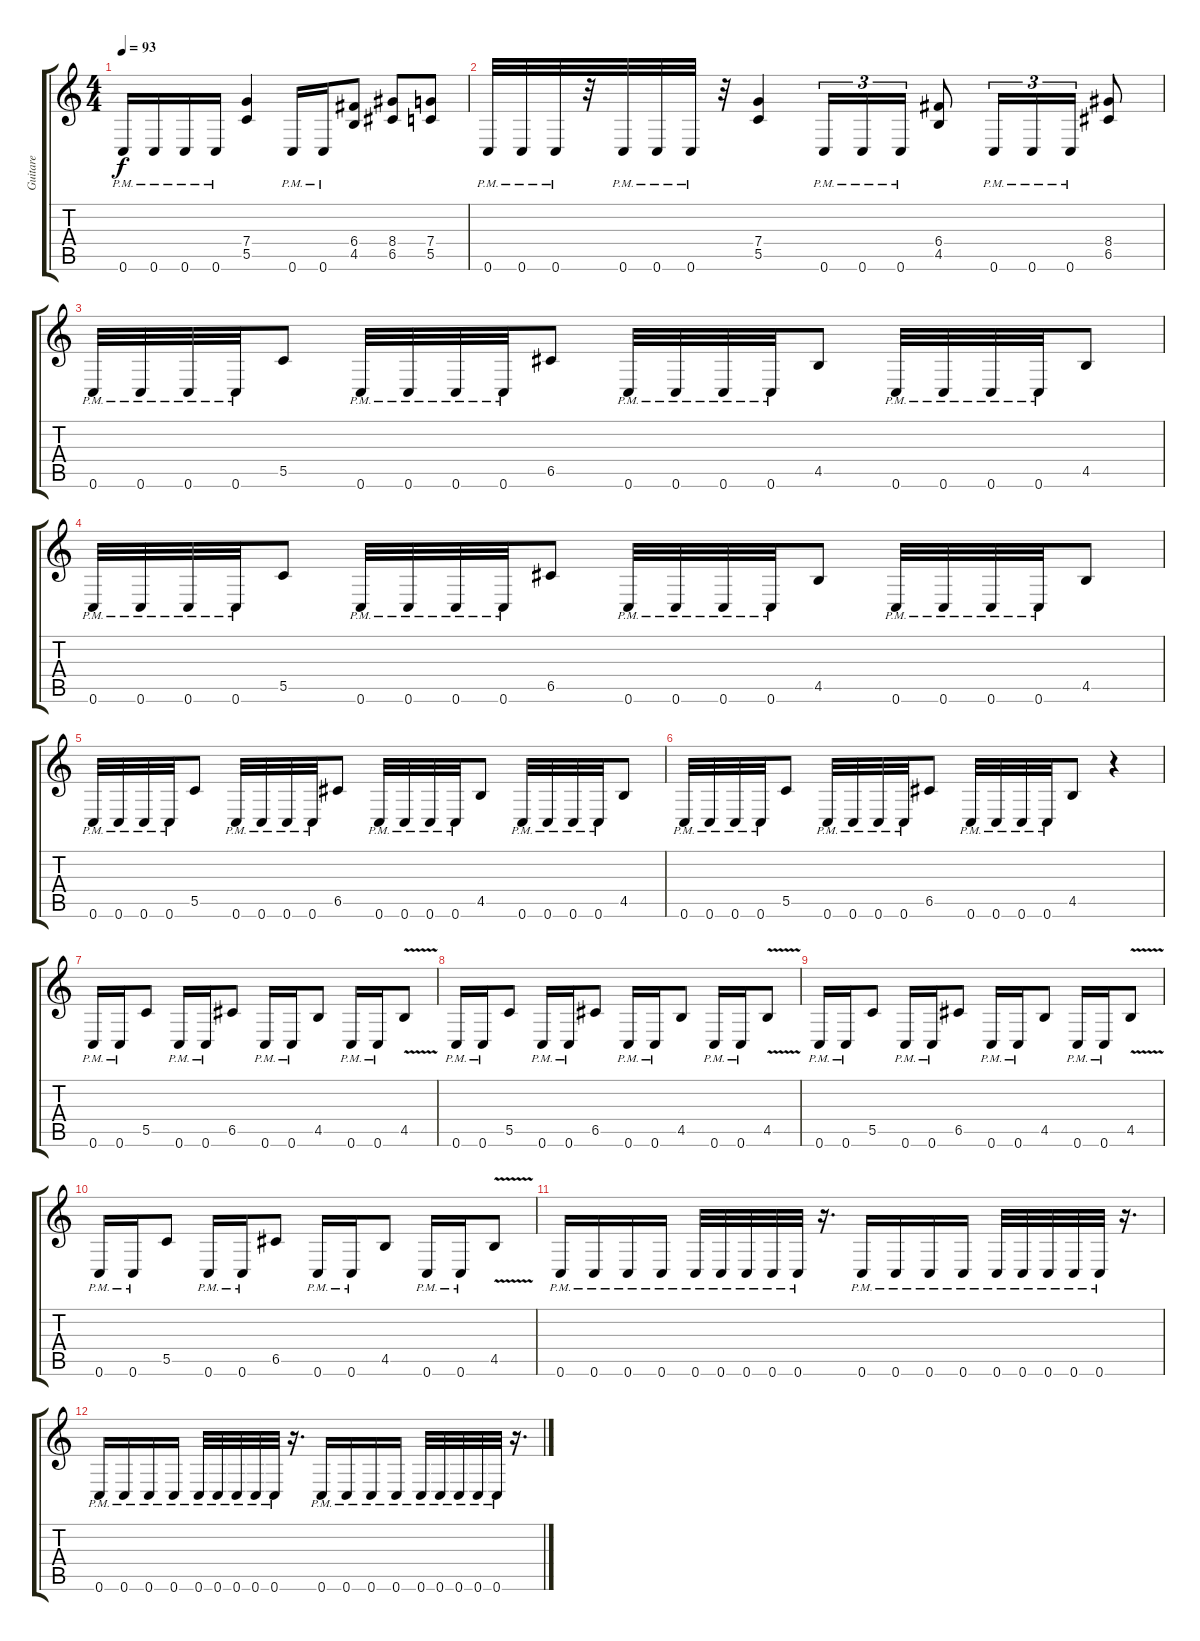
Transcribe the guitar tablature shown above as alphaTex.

\track ("Guitare" "Guitare") {instrument distortionguitar}
\staff {score tabs}
\tuning (D4 A3 F3 C3 G2 C2) {hide}
\ts (4 4)
\tempo 93
\clef g2
\ks c
0.6{pm}.16{dy f} 0.6{pm}.16 0.6{pm}.16 0.6{pm}.16 (7.4 5.5).4 0.6{pm}.16 0.6{pm}.16 (6.4 4.5).8 (8.4 6.5).8 (7.4 5.5).8 |
0.6{pm}.32 0.6{pm}.32 0.6{pm}.32 r.32 0.6{pm}.32 0.6{pm}.32 0.6{pm}.32 r.32 (7.4 5.5).4 0.6{pm}.16{tu (3 2)} 0.6{pm}.16{tu (3 2)} 0.6{pm}.16{tu (3 2)} (6.4 4.5).8 0.6{pm}.16{tu (3 2)} 0.6{pm}.16{tu (3 2)} 0.6{pm}.16{tu (3 2)} (8.4 6.5).8 |
\section ("" "")
0.6{pm}.32 0.6{pm}.32 0.6{pm}.32 0.6{pm}.32 5.5.8 0.6{pm}.32 0.6{pm}.32 0.6{pm}.32 0.6{pm}.32 6.5.8 0.6{pm}.32 0.6{pm}.32 0.6{pm}.32 0.6{pm}.32 4.5.8 0.6{pm}.32 0.6{pm}.32 0.6{pm}.32 0.6{pm}.32 4.5.8 |
0.6{pm}.32 0.6{pm}.32 0.6{pm}.32 0.6{pm}.32 5.5.8 0.6{pm}.32 0.6{pm}.32 0.6{pm}.32 0.6{pm}.32 6.5.8 0.6{pm}.32 0.6{pm}.32 0.6{pm}.32 0.6{pm}.32 4.5.8 0.6{pm}.32 0.6{pm}.32 0.6{pm}.32 0.6{pm}.32 4.5.8 |
0.6{pm}.32 0.6{pm}.32 0.6{pm}.32 0.6{pm}.32 5.5.8 0.6{pm}.32 0.6{pm}.32 0.6{pm}.32 0.6{pm}.32 6.5.8 0.6{pm}.32 0.6{pm}.32 0.6{pm}.32 0.6{pm}.32 4.5.8 0.6{pm}.32 0.6{pm}.32 0.6{pm}.32 0.6{pm}.32 4.5.8 |
0.6{pm}.32 0.6{pm}.32 0.6{pm}.32 0.6{pm}.32 5.5.8 0.6{pm}.32 0.6{pm}.32 0.6{pm}.32 0.6{pm}.32 6.5.8 0.6{pm}.32 0.6{pm}.32 0.6{pm}.32 0.6{pm}.32 4.5.8 r.4 |
0.6{pm}.16 0.6{pm}.16 5.5.8 0.6{pm}.16 0.6{pm}.16 6.5.8 0.6{pm}.16 0.6{pm}.16 4.5.8 0.6{pm}.16 0.6{pm}.16 4.5{v}.8 |
0.6{pm}.16 0.6{pm}.16 5.5.8 0.6{pm}.16 0.6{pm}.16 6.5.8 0.6{pm}.16 0.6{pm}.16 4.5.8 0.6{pm}.16 0.6{pm}.16 4.5{v}.8 |
0.6{pm}.16 0.6{pm}.16 5.5.8 0.6{pm}.16 0.6{pm}.16 6.5.8 0.6{pm}.16 0.6{pm}.16 4.5.8 0.6{pm}.16 0.6{pm}.16 4.5{v}.8 |
0.6{pm}.16 0.6{pm}.16 5.5.8 0.6{pm}.16 0.6{pm}.16 6.5.8 0.6{pm}.16 0.6{pm}.16 4.5.8 0.6{pm}.16 0.6{pm}.16 4.5{v}.8 |
\section ("" "")
0.6{pm}.16 0.6{pm}.16 0.6{pm}.16 0.6{pm}.16 0.6{pm}.32 0.6{pm}.32 0.6{pm}.32 0.6{pm}.32 0.6{pm}.32 r.16{d} 0.6{pm}.16 0.6{pm}.16 0.6{pm}.16 0.6{pm}.16 0.6{pm}.32 0.6{pm}.32 0.6{pm}.32 0.6{pm}.32 0.6{pm}.32 r.16{d} |
0.6{pm}.16 0.6{pm}.16 0.6{pm}.16 0.6{pm}.16 0.6{pm}.32 0.6{pm}.32 0.6{pm}.32 0.6{pm}.32 0.6{pm}.32 r.16{d} 0.6{pm}.16 0.6{pm}.16 0.6{pm}.16 0.6{pm}.16 0.6{pm}.32 0.6{pm}.32 0.6{pm}.32 0.6{pm}.32 0.6{pm}.32 r.16{d}
